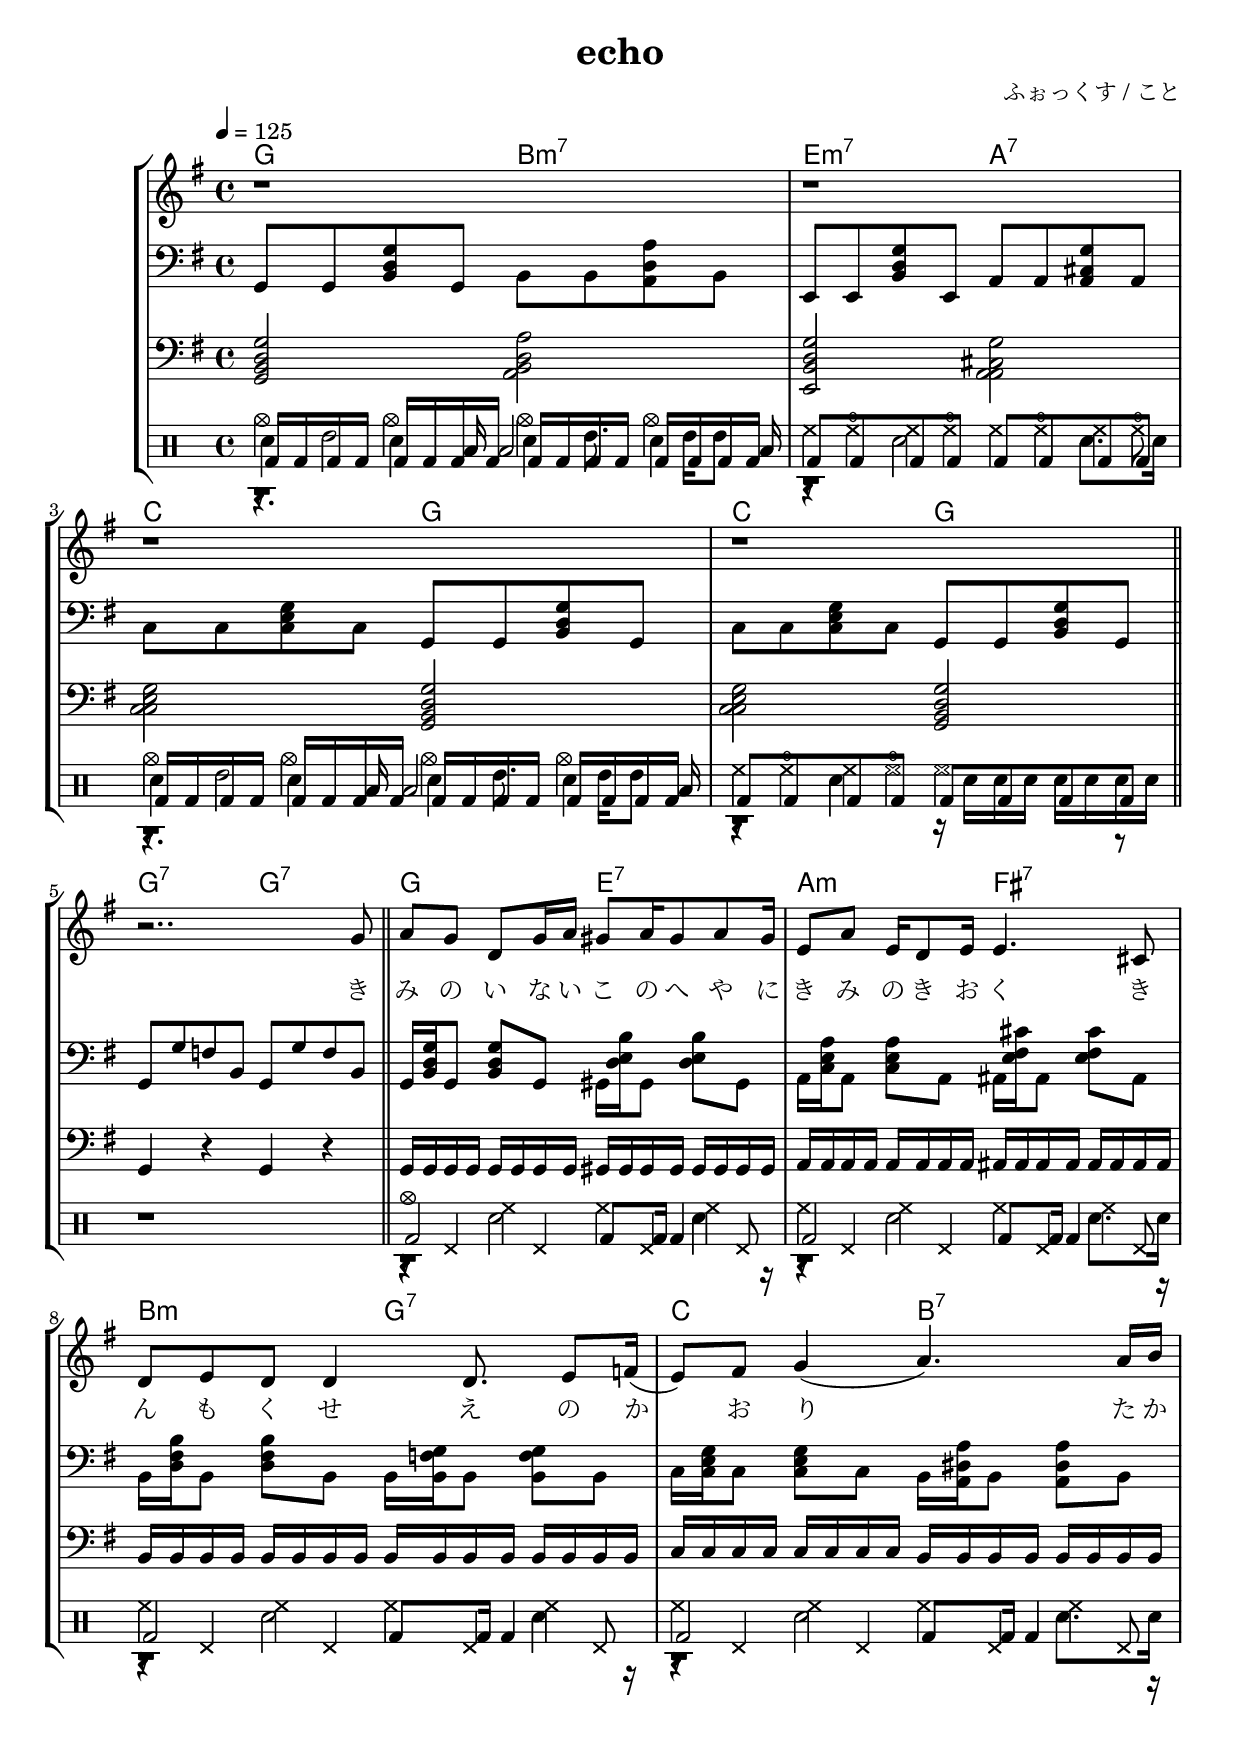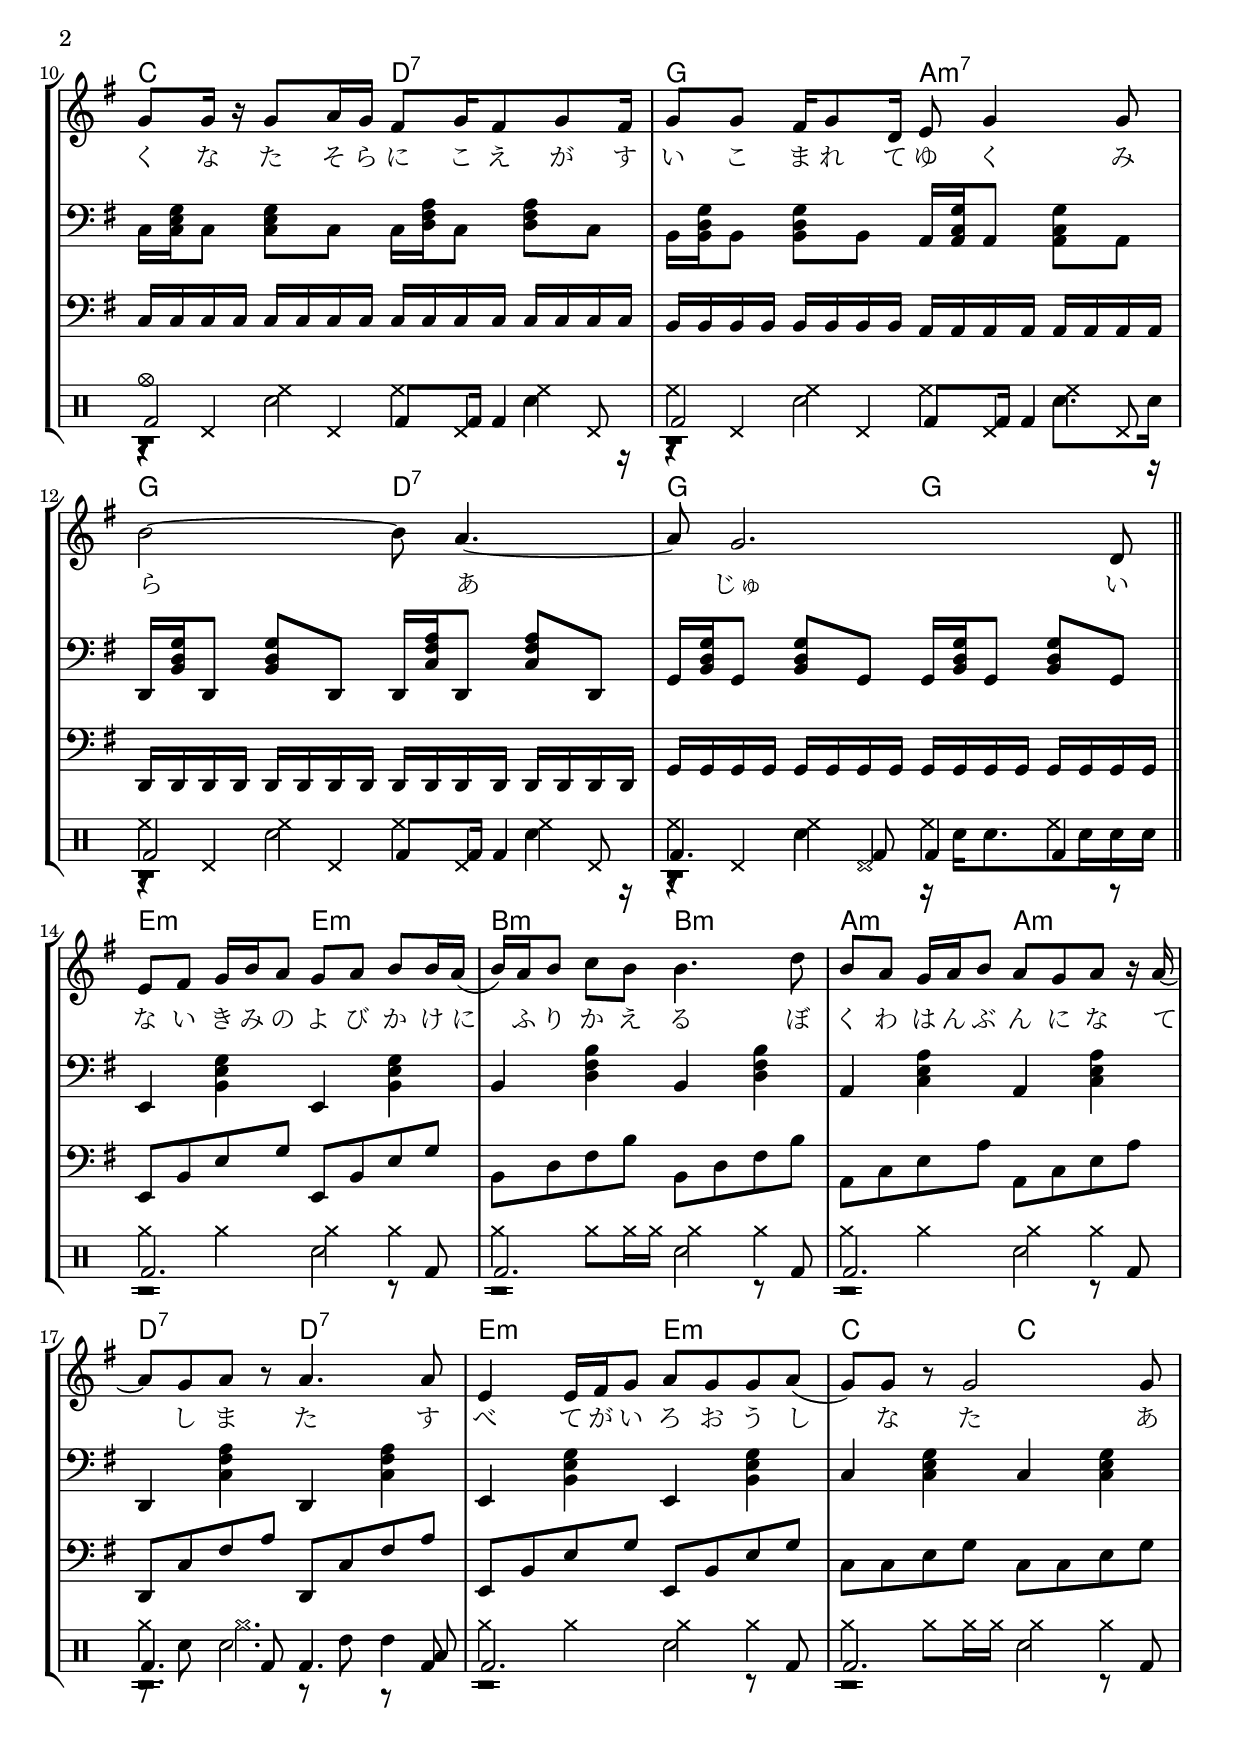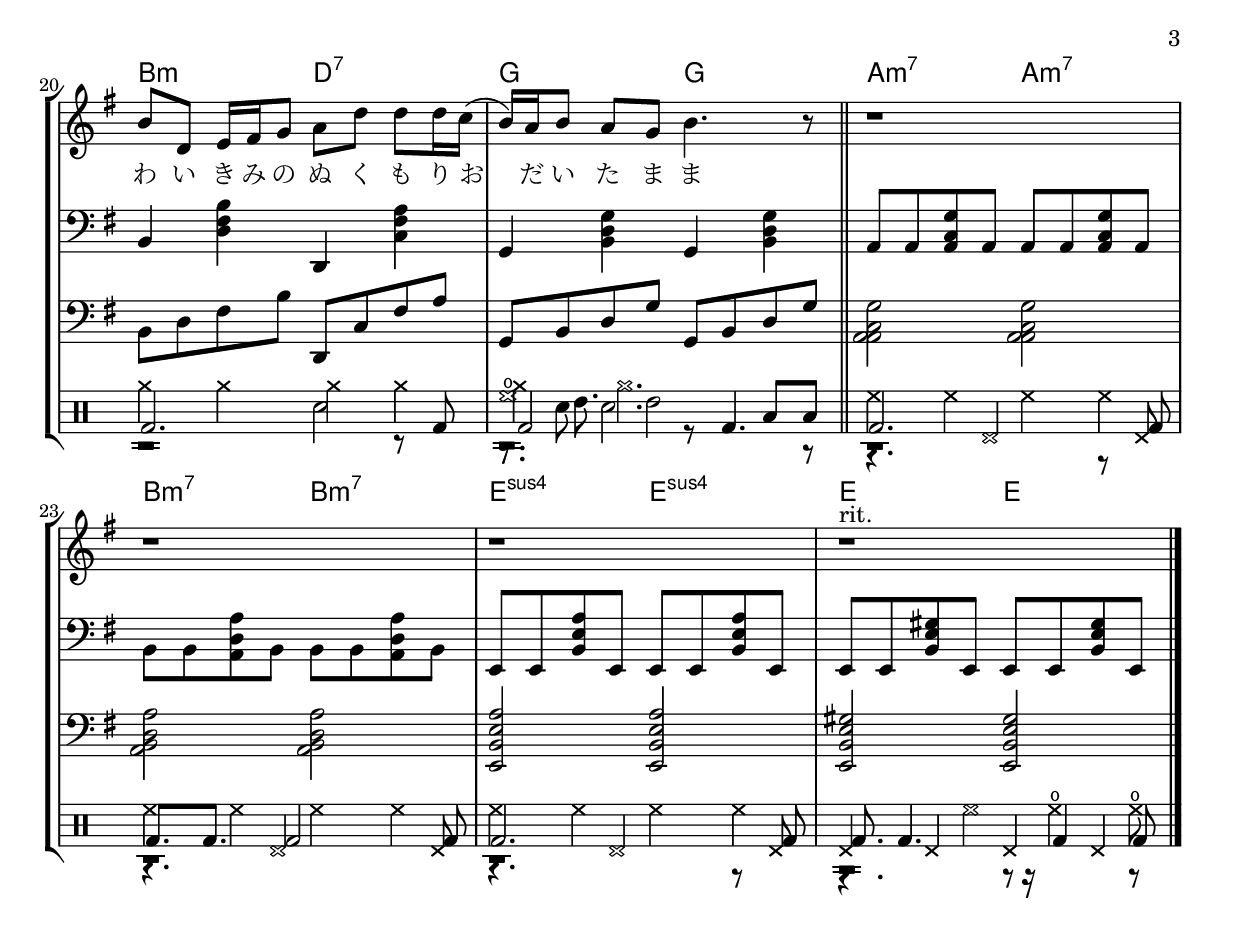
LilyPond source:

\version "2.12.1"

\header {
	title = \markup {echo}
	composer = \markup \center-column {"ふぉっくす / こと"}
}

harmony = \chordmode {
	g2 b:min7 e:min7 a:7 c g c g 

	g:7 g:7 

	g e:7 a:m fis:7 b:m g:7 c b:7 c d:7 g a:min7 g d:7 g g 

	e:m e:m b:m b:m a:m a:m d:7 d:7 e:m e:m c c b:m d:7 g g 

	a:min7 a:min7 b:min7 b:min7 e:sus4 e:sus4 e e 
}

melody = {
	\key g \major
	\tempo 4 = 125
	r1 | r1 | r1 | r1   
	r2.. 
	\set Staff.midiInstrument = #"fss0.42"
	g'8 
	a'8  g'8  d'8  g'16  a'16  gis'8  a'16  gis'8  a'8  gis'16 
	e'8  a'8  e'16  d'8  e'16  e'4.  cis'8 
	d'8  e'8  d'8  d'4  d'8.  e'8  f'16 
	(e'8)  fis'8  g'4  (a'4.)  a'16  b'16 
	g'8  g'16  r16  g'8  a'16  g'16  fis'8  g'16  fis'8  g'8  fis'16 
	g'8  g'8  fis'16  g'8  d'16  e'8  g'4  g'8 
	b'2~b'8  a'4.~ 
	a'8  g'2.  	\set Staff.midiInstrument = #"fss0.42"
	d'8 
	e'8  fis'8  g'16  b'16  a'8  g'8  a'8  b'8  b'16  a'16 
	(b'16)  a'16  b'8  c''8  b'8  b'4.  d''8 
	b'8  a'8  g'16  a'16  b'8  a'8  g'8  a'8  r16  a'16~ 
	a'8  g'8  a'8  r8  a'4.  a'8 
	e'4  e'16  fis'16  g'8  a'8  g'8  g'8  a'8 
	(g'8)  g'8  r8  g'2  g'8 
	b'8  d'8  e'16  fis'16  g'8  a'8  d''8  d''8  d''16  c''16 
	(b'16)  a'16  b'8  a'8  g'8  b'4.  	r8 	r1 | r1 | r1 | r1^"rit." \bar "|."
}

words = \lyricmode {
	
	
	き  み  の  い  な  い  こ  の  へ  や  に  き  み  の  き  お  く  き  ん  も  く  せ  え  の  か  お  り  た  か  く  な  た  そ  ら  に  こ  え  が  す  い  こ  ま  れ  て  ゆ  く  み  ら  あ  じゅ  
	い  な  い  き  み  の  よ  び  か  け  に  ふ  り  か  え  る  ぼ  く  わ  は  ん  ぶ  ん  に  な  て  し  ま  た  す  べ  て  が  い  ろ  お  う  し  な  た  あ  わ  い  き  み  の  ぬ  く  も  り  お  だ  い  た  ま  ま  
	
}

tempochange = {
	\tempo 4 = 125
	r1 | r1 | r1 | r1 \bar "||"
	\tempo 4 = 125
	r1 \bar "||"
	\tempo 4 = 125
	r1 | r1 | r1 | r1 | r1 | r1 | r1 | r1 \bar "||"
	\tempo 4 = 125
	r1 | r1 | r1 | r1 | r1 | r1 | r1 | r1 \bar "||"
	\tempo 4 = 125
	r1 | r1 | r1 | \tempo 4 = 93 r2 \tempo 4 = 83 r2 \bar "|."
}

mainacc = {
	\clef bass
	\set Staff.midiInstrument = #"Distorted Guitar"
	\key g \major
	\tempo 4 = 125
	g,8 g,8 <b, d g>8 g,8
	b,8 b,8 <a, d a>8 b,8
	e,8 e,8 <b, d g>8 e,8
	a,8 a,8 <a, cis g>8 a,8
	c8 c8 <c e g>8 c8
	g,8 g,8 <b, d g>8 g,8
	c8 c8 <c e g>8 c8
	g,8 g,8 <b, d g>8 g,8
	\bar "||"

	\set Staff.midiInstrument = #"Harpsichord"
	g,8 g f b,
	g,8 g f b,
	\bar "||"

	\set Staff.midiInstrument = #"Overdriven Guitar"
	g,16 <b, d g>16 g,8 <b, d g>8 g,8
	gis,16 <d e b>16 gis,8 <d e b>8 gis,8
	a,16 <c e a>16 a,8 <c e a>8 a,8
	ais,16 <e fis cis'>16 ais,8 <e fis cis'>8 ais,8
	b,16 <d fis b>16 b,8 <d fis b>8 b,8
	b,16 <b, f g>16 b,8 <b, f g>8 b,8
	c16 <c e g>16 c8 <c e g>8 c8
	b,16 <a, dis a>16 b,8 <a, dis a>8 b,8
	c16 <c e g>16 c8 <c e g>8 c8
	c16 <d fis a>16 c8 <d fis a>8 c8
	b,16 <b, d g>16 b,8 <b, d g>8 b,8
	a,16 <a, c g>16 a,8 <a, c g>8 a,8
	d,16 <b, d g>16 d,8 <b, d g>8 d,8
	d,16 <c fis a>16 d,8 <c fis a>8 d,8
	g,16 <b, d g>16 g,8 <b, d g>8 g,8
	g,16 <b, d g>16 g,8 <b, d g>8 g,8
	\bar "||"

	\set Staff.midiInstrument = #"Electric Guitar (clean)"
	e,4 <b, e g>4
	e,4 <b, e g>4
	b,4 <d fis b>4
	b,4 <d fis b>4
	a,4 <c e a>4
	a,4 <c e a>4
	d,4 <c fis a>4
	d,4 <c fis a>4
	e,4 <b, e g>4
	e,4 <b, e g>4
	c4 <c e g>4
	c4 <c e g>4
	b,4 <d fis b>4
	d,4 <c fis a>4
	g,4 <b, d g>4
	g,4 <b, d g>4
	\bar "||"

	\set Staff.midiInstrument = #"Acoustic Guitar (steel)"
	a,8 a,8 <a, c g>8 a,8
	a,8 a,8 <a, c g>8 a,8
	b,8 b,8 <a, d a>8 b,8
	b,8 b,8 <a, d a>8 b,8
	e,8 e,8 <b, e a>8 e,8
	e,8 e,8 <b, e a>8 e,8
	e,8 e,8 <b, e gis>8 e,8
	e,8 e,8 <b, e gis>8 e,8
	\bar "|."
}

subacc = {
	\clef bass
	\set Staff.midiInstrument = #"Contrabass"
	\key g \major
	\tempo 4 = 125
	<g, b, d g>2
	<b, a, d a>2
	<e, b, d g>2
	<a, a, cis g>2
	<c c e g>2
	<g, b, d g>2
	<c c e g>2
	<g, b, d g>2
	\bar "||"

	\set Staff.midiInstrument = #"Tremolo Strings"
	g,4 r4
	g,4 r4
	\bar "||"

	\set Staff.midiInstrument = #"Synth Bass 2"
	g,16 g,16 g,16 g,16 g,16 g,16 g,16 g,16
	gis,16 gis,16 gis,16 gis,16 gis,16 gis,16 gis,16 gis,16
	a,16 a,16 a,16 a,16 a,16 a,16 a,16 a,16
	ais,16 ais,16 ais,16 ais,16 ais,16 ais,16 ais,16 ais,16
	b,16 b,16 b,16 b,16 b,16 b,16 b,16 b,16
	b,16 b,16 b,16 b,16 b,16 b,16 b,16 b,16
	c16 c16 c16 c16 c16 c16 c16 c16
	b,16 b,16 b,16 b,16 b,16 b,16 b,16 b,16
	c16 c16 c16 c16 c16 c16 c16 c16
	c16 c16 c16 c16 c16 c16 c16 c16
	b,16 b,16 b,16 b,16 b,16 b,16 b,16 b,16
	a,16 a,16 a,16 a,16 a,16 a,16 a,16 a,16
	d,16 d,16 d,16 d,16 d,16 d,16 d,16 d,16
	d,16 d,16 d,16 d,16 d,16 d,16 d,16 d,16
	g,16 g,16 g,16 g,16 g,16 g,16 g,16 g,16
	g,16 g,16 g,16 g,16 g,16 g,16 g,16 g,16
	\bar "||"

	\set Staff.midiInstrument = #"Pan Flute"
	e,8 b,8 e8 g8
	e,8 b,8 e8 g8
	b,8 d8 fis8 b8
	b,8 d8 fis8 b8
	a,8 c8 e8 a8
	a,8 c8 e8 a8
	d,8 c8 fis8 a8
	d,8 c8 fis8 a8
	e,8 b,8 e8 g8
	e,8 b,8 e8 g8
	c8 c8 e8 g8
	c8 c8 e8 g8
	b,8 d8 fis8 b8
	d,8 c8 fis8 a8
	g,8 b,8 d8 g8
	g,8 b,8 d8 g8
	\bar "||"

	\set Staff.midiInstrument = #"Acoustic Bass"
	<a, a, c g>2
	<a, a, c g>2
	<b, a, d a>2
	<b, a, d a>2
	<e, b, e a>2
	<e, b, e a>2
	<e, b, e gis>2
	<e, b, e gis>2
	\bar "|."
}

percA = {
	\drummode {
	r1  |hh4 hh4 hh4 hh4  |r1  |hh4 hh4 hh2  \bar "||"
	r1 \bar "||"
	r4 hh4 hh4 hh4  |hh4 hh4 hh4 hh4  |hh4 hh4 hh4 hh4  |hh4 hh4 hh4 hh4  |r4 hh4 hh4 hh4  |hh4 hh4 hh4 hh4  |hh4 hh4 hh4 hh4  |hh4 hh4 hh4 hh4  \bar "||"
	cymr4 cymr4 cymr4 cymr4  |cymr4 cymr8 cymr16 cymr16 cymr4 cymr4  |cymr4 cymr4 cymr4 cymr4  |cymr4 cymr2.  |cymr4 cymr4 cymr4 cymr4  |cymr4 cymr8 cymr16 cymr16 cymr4 cymr4  |cymr4 cymr4 cymr4 cymr4  |cymr4 cymr2.  \bar "||"
	r1  |r1  |r1  |r2 r8 hho4 hho8  \bar "|."
	}
}

percB = {
	\drummode {
	sn4 sn4 sn4 sn4  |r4 sn2 sn8. sn16  |sn4 sn4 sn4 sn4  |r4 sn4 r16 sn16 sn16 sn16 sn16 sn16 sn16 sn16  \bar "||"
	r1 \bar "||"
	r8 hhp4 hhp4 hhp4 hhp8  |r8 hhp4 hhp4 hhp4 hhp8  |r8 hhp4 hhp4 hhp4 hhp8  |r8 hhp4 hhp4 hhp4 hhp8  |r8 hhp4 hhp4 hhp4 hhp8  |r8 hhp4 hhp4 hhp4 hhp8  |r8 hhp4 hhp4 hhp4 hhp8  |r8 hhp4 hhp2 r8  \bar "||"
	r2 sn2  |r2 sn2  |r2 sn2  |r8 sn8 sn2.  |r2 sn2  |r2 sn2  |r2 sn2  |r8 sn8 sn2.  \bar "||"
	r4. hhp2 hhp8  |r4. hhp2 hhp8  |r4. hhp2 hhp8  |hhp4 hhp4 hhp4 hhp4  \bar "|."
	}
}

percC = {
	\drummode {
	bd16 bd16 bd16 bd16 bd16 bd16 bd16 bd16 bd16 bd16 bd16 bd16 bd16 bd16 bd16 bd16  |bd8 bd8 bd8 bd8 bd8 bd8 bd8 bd8  |bd16 bd16 bd16 bd16 bd16 bd16 bd16 bd16 bd16 bd16 bd16 bd16 bd16 bd16 bd16 bd16  |bd8 bd8 bd8 bd8 bd8 bd8 bd8 bd8  \bar "||"
	r1 \bar "||"
	r4 sn2 sn4  |r4 sn2 sn8. sn16  |r4 sn2 sn4  |r4 sn2 sn8. sn16  |r4 sn2 sn4  |r4 sn2 sn8. sn16  |r4 sn2 sn4  |r4 sn4 r16 sn16 sn8. sn16 sn16 sn16  \bar "||"
	bd2. r8 bd8  |bd2. r8 bd8  |bd2. r8 bd8  |bd4. bd8 bd4. bd8  |bd2. r8 bd8  |bd2. r8 bd8  |bd2. r8 bd8  |bd2 r8 bd4.  \bar "||"
	hh4 hh4 hh4 hh4  |hh4 hh4 hh4 hh4  |hh4 hh4 hh4 hh4  |r4. hh2 r8  \bar "|."
	}
}

percD = {
	\drummode {
	r1  |r8 hho4 hho4 hho4 hho8  |r1  |r8 hho4 hho2 r8  \bar "||"
	r1 \bar "||"
	bd2 bd8 bd16 bd4 r16  |bd2 bd8 bd16 bd4 r16  |bd2 bd8 bd16 bd4 r16  |bd2 bd8 bd16 bd4 r16  |bd2 bd8 bd16 bd4 r16  |bd2 bd8 bd16 bd4 r16  |bd2 bd8 bd16 bd4 r16  |bd4. bd8 bd4 bd4  \bar "||"
	r1 |r1 |r1 |r2 r8 tommh8 tommh4  |r1 |r1 |r1 |r8. tommh8. tommh2 r8  \bar "||"
	bd2. r8 bd8  |bd8. bd8. bd2 bd8  |bd2. r8 bd8  |bd8. bd4. r16 bd4 bd8  \bar "|."
	}
}

percE = {
	\drummode {
	cymc4 cymc4 cymc4 cymc4  |r1 |cymc4 cymc4 cymc4 cymc4  |r1 \bar "||"
	r1 \bar "||"
	cymc1  |r1 |r1 |r1 |cymc1  |r1 |r1 |r1 \bar "||"
	r1 |r1 |r1 |r2. r8 toml8  |r1 |r1 |r1 |r2. toml8 toml8  \bar "||"
	r1 | r1 | r1 | r1 \bar "|."
	}
}

percF = {
	\drummode {
	r8 tommh2 tommh8. tommh16 tommh8  |r1 |r8 tommh2 tommh8. tommh16 tommh8  |r1 \bar "||"
	r1 \bar "||"
	r1 | r1 | r1 | r1 | r1 | r1 | r1 | r1 \bar "||"
	r1 |r1 |r1 |r1 |r1 |r1 |r1 |hho1  \bar "||"
	r1 | r1 | r1 | r1 \bar "|."
	}
}

percG = {
	\drummode {
	r4. toml16 toml2 toml16  |r1 |r4. toml16 toml2 toml16  |r1 \bar "||"
	r1 \bar "||"
	r1 | r1 | r1 | r1 | r1 | r1 | r1 | r1 \bar "||"
	r1 | r1 | r1 | r1 | r1 | r1 | r1 | r1 \bar "||"
	r1 | r1 | r1 | r1 \bar "|."
	}
}

\score {
	<<
		\new StaffGroup <<
			\new ChordNames {\harmony}
			\new Voice = "melody" {\melody}
			\new Lyrics \lyricsto "melody" \words
			\new Staff = "mainacc" {\mainacc}
			\new Staff = "subacc" {\subacc}
			\new DrumStaff <<
				\new DrumVoice {\percA}
				\new DrumVoice {\percB}
				\new DrumVoice {\percC}
				\new DrumVoice {\percD}
				\new DrumVoice {\percE}
				\new DrumVoice {\percF}
				\new DrumVoice {\percG}
			>>
		>>
	>>
	\layout { }
}
